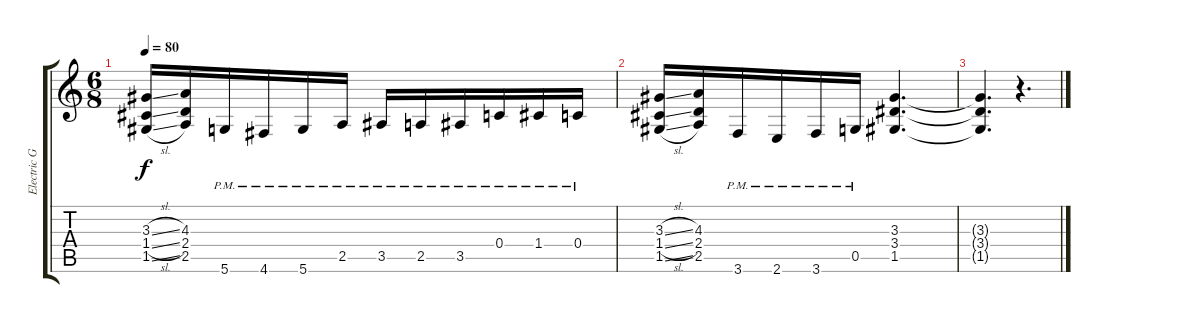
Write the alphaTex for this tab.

\track ("Electric Guitar 2" "Electric G") {instrument overdrivenguitar}
\staff {score tabs}
\tuning (D4 A3 F3 C3 G2 D2) {hide}
\ts (6 8)
\tempo 80
\clef g2
\ks c
(3.3{sl} 1.4{sl} 1.5{sl}).16{dy f} (4.3 2.4 2.5).16 5.6{pm}.16 4.6{pm}.16 5.6{pm}.16 2.5{pm}.16 3.5{pm}.16 2.5{pm}.16 3.5{pm}.16 0.4{pm}.16 1.4{pm}.16 0.4{pm}.16 |
(3.3{sl} 1.4{sl} 1.5{sl}).16 (4.3 2.4 2.5).16 3.6{pm}.16 2.6{pm}.16 3.6{pm}.16 0.5{pm}.16 (3.3 3.4 1.5).4{d} |
(3.3{t} 3.4{t} 1.5{t}).4{d} r.4{d}
